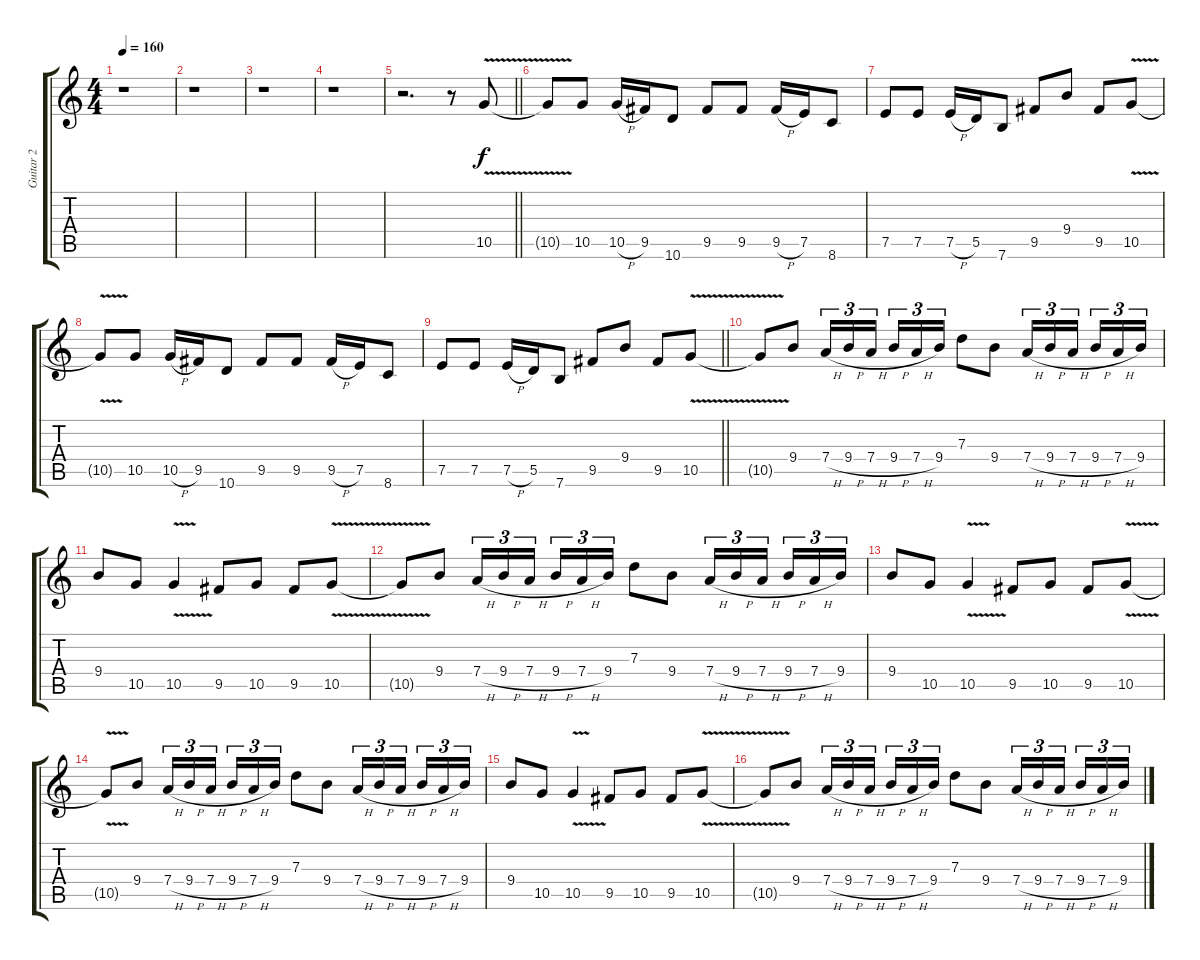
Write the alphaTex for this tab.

\track ("Guitar 2" "Guitar 2") {instrument distortionguitar}
\staff {score tabs}
\tuning (E4 B3 G3 D3 A2 E2) {hide}
\ts (4 4)
\tempo 160
\clef g2
\ks c
r.1{dy f instrument distortionguitar} |
r.1 |
r.1 |
r.1 |
\barLineRight lightlight
r.2{d} r.8 10.5{v}.8 |
10.5{t}.8 10.5.8 10.5{h}.16 9.5.16 10.6.8 9.5.8 9.5.8 9.5{h}.16 7.5.16 8.6.8 |
7.5.8 7.5.8 7.5{h}.16 5.5.16 7.6.8 9.5.8 9.4.8 9.5.8 10.5{v}.8 |
10.5{t}.8 10.5.8 10.5{h}.16 9.5.16 10.6.8 9.5.8 9.5.8 9.5{h}.16 7.5.16 8.6.8 |
\barLineRight lightlight
7.5.8 7.5.8 7.5{h}.16 5.5.16 7.6.8 9.5.8 9.4.8 9.5.8 10.5{v}.8 |
10.5{t}.8 9.4.8 7.4{h}.16{tu (3 2)} 9.4{h}.16{tu (3 2)} 7.4{h}.16{tu (3 2) beam splitsecondary} 9.4{h}.16{tu (3 2)} 7.4{h}.16{tu (3 2)} 9.4.16{tu (3 2)} 7.3.8 9.4.8 7.4{h}.16{tu (3 2)} 9.4{h}.16{tu (3 2)} 7.4{h}.16{tu (3 2) beam splitsecondary} 9.4{h}.16{tu (3 2)} 7.4{h}.16{tu (3 2)} 9.4.16{tu (3 2)} |
9.4.8 10.5.8 10.5{v}.4 9.5.8 10.5.8 9.5.8 10.5{v}.8 |
10.5{t}.8 9.4.8 7.4{h}.16{tu (3 2)} 9.4{h}.16{tu (3 2)} 7.4{h}.16{tu (3 2) beam splitsecondary} 9.4{h}.16{tu (3 2)} 7.4{h}.16{tu (3 2)} 9.4.16{tu (3 2)} 7.3.8 9.4.8 7.4{h}.16{tu (3 2)} 9.4{h}.16{tu (3 2)} 7.4{h}.16{tu (3 2) beam splitsecondary} 9.4{h}.16{tu (3 2)} 7.4{h}.16{tu (3 2)} 9.4.16{tu (3 2)} |
9.4.8 10.5.8 10.5{v}.4 9.5.8 10.5.8 9.5.8 10.5{v}.8 |
10.5{t}.8 9.4.8 7.4{h}.16{tu (3 2)} 9.4{h}.16{tu (3 2)} 7.4{h}.16{tu (3 2) beam splitsecondary} 9.4{h}.16{tu (3 2)} 7.4{h}.16{tu (3 2)} 9.4.16{tu (3 2)} 7.3.8 9.4.8 7.4{h}.16{tu (3 2)} 9.4{h}.16{tu (3 2)} 7.4{h}.16{tu (3 2) beam splitsecondary} 9.4{h}.16{tu (3 2)} 7.4{h}.16{tu (3 2)} 9.4.16{tu (3 2)} |
9.4.8 10.5.8 10.5{v}.4 9.5.8 10.5.8 9.5.8 10.5{v}.8 |
10.5{t}.8 9.4.8 7.4{h}.16{tu (3 2)} 9.4{h}.16{tu (3 2)} 7.4{h}.16{tu (3 2) beam splitsecondary} 9.4{h}.16{tu (3 2)} 7.4{h}.16{tu (3 2)} 9.4.16{tu (3 2)} 7.3.8 9.4.8 7.4{h}.16{tu (3 2)} 9.4{h}.16{tu (3 2)} 7.4{h}.16{tu (3 2) beam splitsecondary} 9.4{h}.16{tu (3 2)} 7.4{h}.16{tu (3 2)} 9.4.16{tu (3 2)}
